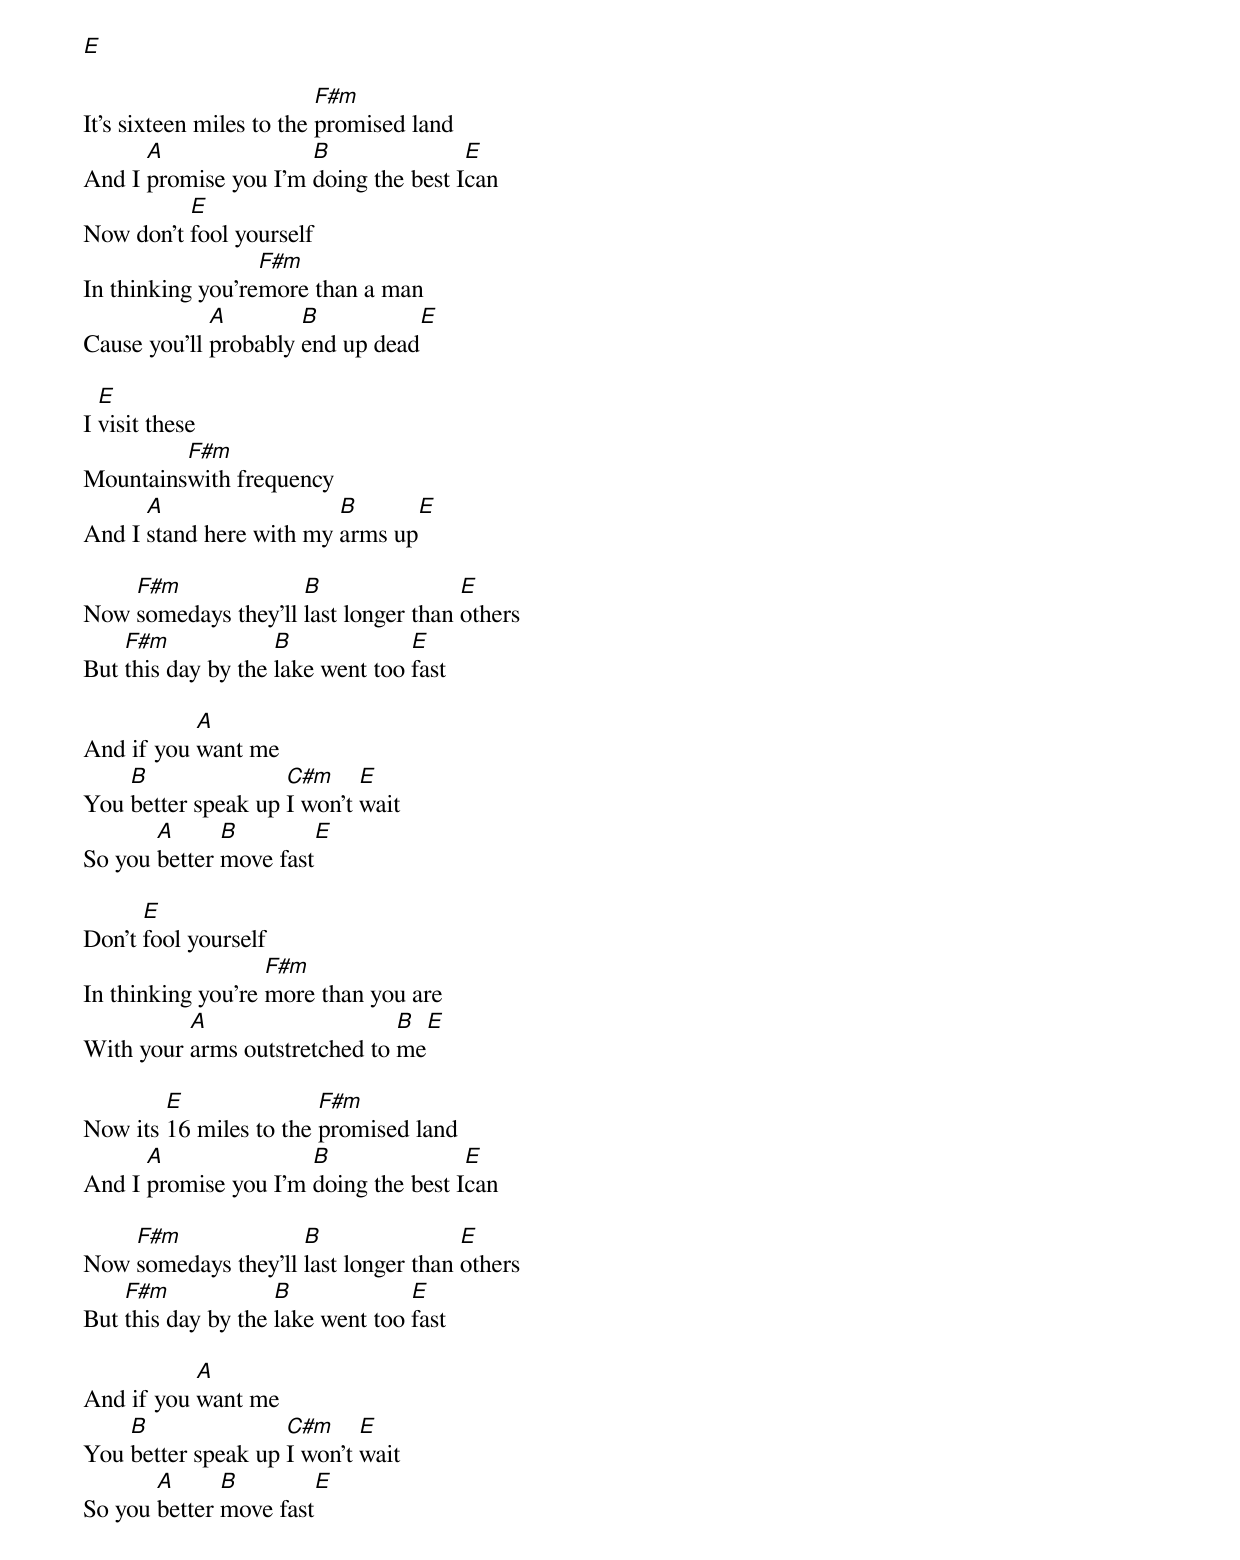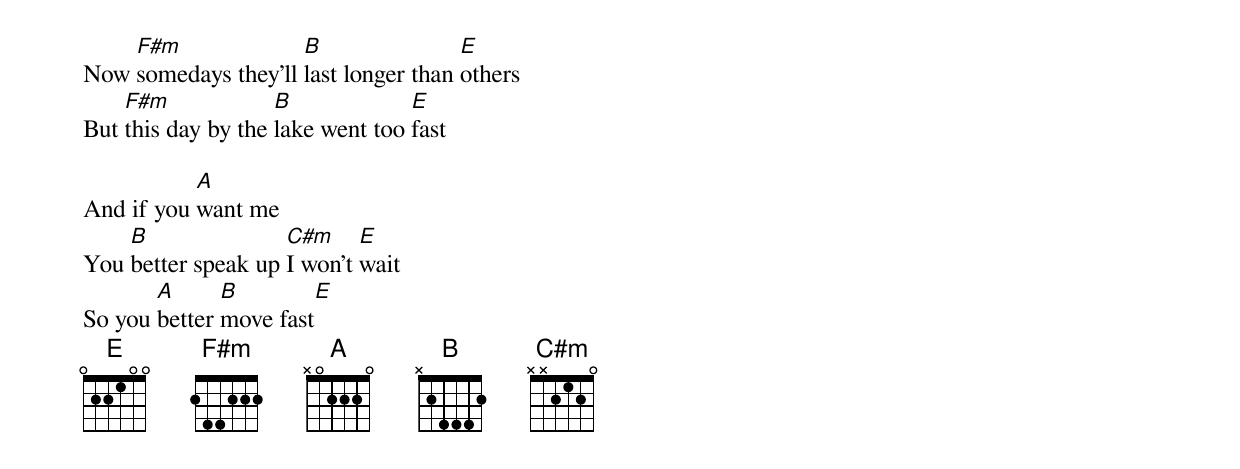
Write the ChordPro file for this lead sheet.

[E]

It's sixteen miles to the [F#m]promised land
And I [A]promise you I'm [B]doing the best I[E]can
Now don't [E]fool yourself
In thinking you're[F#m]more than a man
Cause you'll [A]probably [B]end up dead[E]

I [E]visit these
Mountains[F#m]with frequency
And I [A]stand here with my [B]arms up[E]

Now [F#m]somedays they'll [B]last longer than [E]others
But [F#m]this day by the [B]lake went too [E]fast

And if you [A]want me
You [B]better speak up [C#m]I won't [E]wait
So you [A]better [B]move fast[E]

Don't [E]fool yourself
In thinking you're [F#m]more than you are
With your [A]arms outstretched to [B]me[E]

Now its [E]16 miles to the [F#m]promised land
And I [A]promise you I'm [B]doing the best I[E]can

Now [F#m]somedays they'll [B]last longer than [E]others
But [F#m]this day by the [B]lake went too [E]fast

And if you [A]want me
You [B]better speak up [C#m]I won't [E]wait
So you [A]better [B]move fast[E]

Now [F#m]somedays they'll [B]last longer than [E]others
But [F#m]this day by the [B]lake went too [E]fast

And if you [A]want me
You [B]better speak up [C#m]I won't [E]wait
So you [A]better [B]move fast[E]
